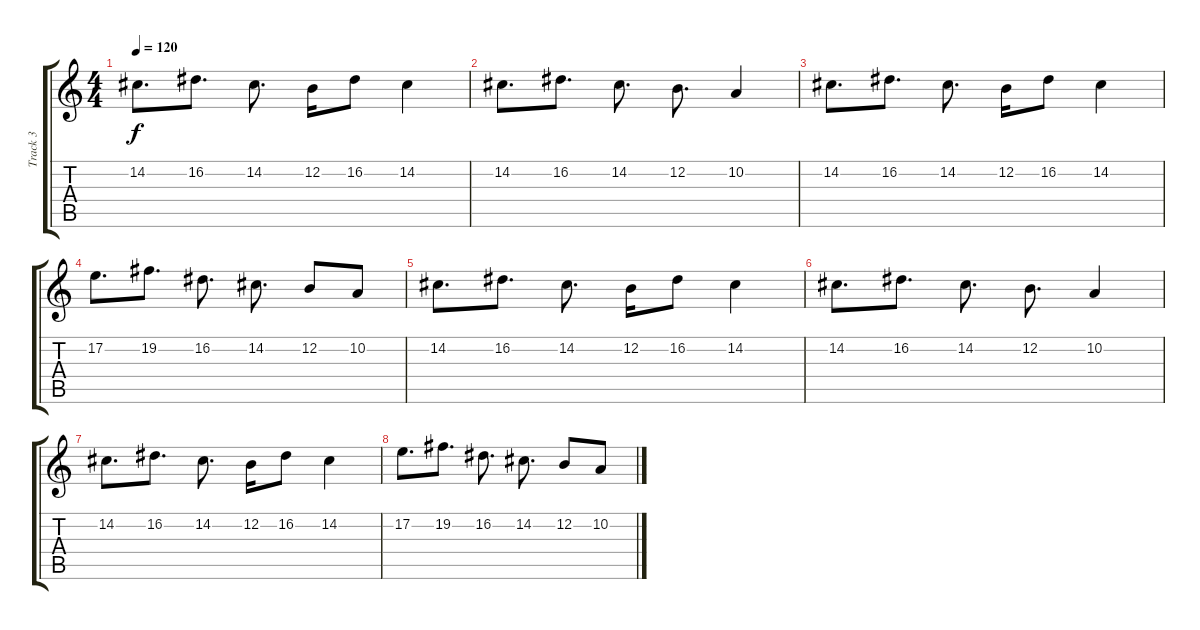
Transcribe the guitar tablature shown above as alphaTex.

\track ("Track 3" "Track 3") {instrument electricgrandpiano}
\staff {score tabs}
\tuning (E4 B3 G3 D3 A2 E2) {hide}
\ts (4 4)
\tempo 120
\clef g2
\ks c
14.2.8{d dy f} 16.2.8{d} 14.2.8{d} 12.2.16 16.2.8 14.2.4 |
14.2.8{d} 16.2.8{d} 14.2.8{d} 12.2.8{d} 10.2.4 |
14.2.8{d} 16.2.8{d} 14.2.8{d} 12.2.16 16.2.8 14.2.4 |
17.2.8{d} 19.2.8{d} 16.2.8{d} 14.2.8{d} 12.2.8 10.2.8 |
14.2.8{d} 16.2.8{d} 14.2.8{d} 12.2.16 16.2.8 14.2.4 |
14.2.8{d} 16.2.8{d} 14.2.8{d} 12.2.8{d} 10.2.4 |
14.2.8{d} 16.2.8{d} 14.2.8{d} 12.2.16 16.2.8 14.2.4 |
17.2.8{d} 19.2.8{d} 16.2.8{d} 14.2.8{d} 12.2.8 10.2.8
